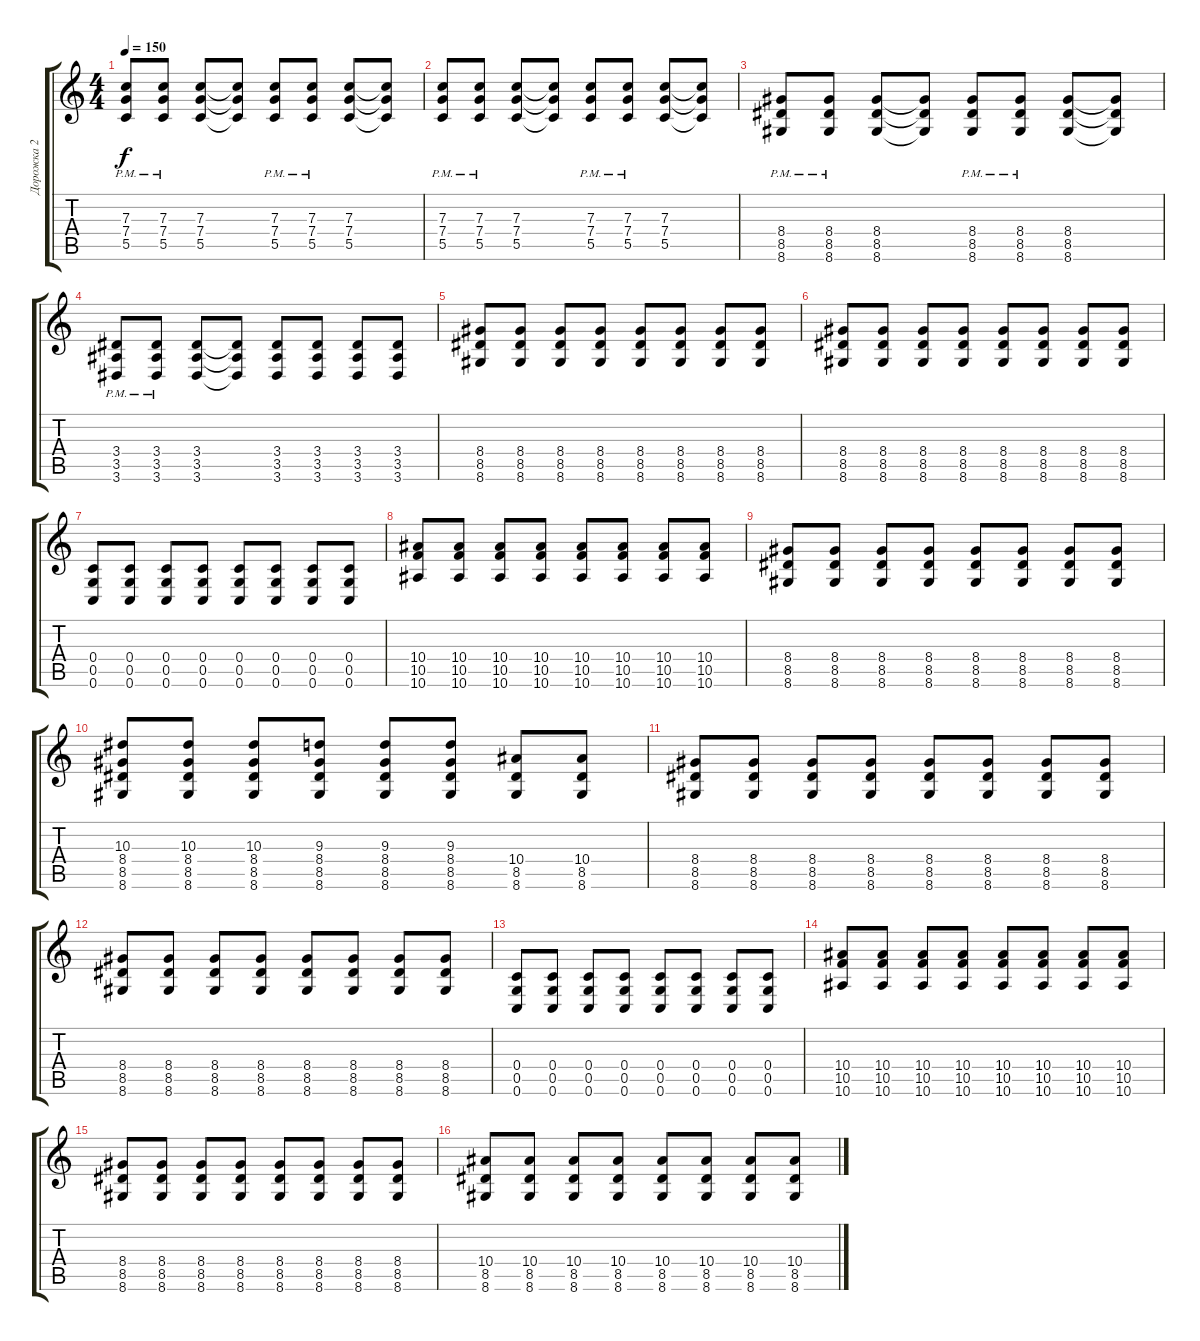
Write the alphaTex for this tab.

\track ("Дорожка 2" "Дорожка 2") {instrument acousticguitarsteel}
\staff {score tabs}
\tuning (D4 A3 F3 C3 G2 C2) {hide}
\ts (4 4)
\tempo 150
\clef g2
\ks c
(7.3{pm} 7.4{pm} 5.5{pm}).8{dy f} (7.3{pm} 7.4{pm} 5.5{pm}).8 (7.3 7.4 5.5).8 (7.3{t} 7.4{t} 5.5{t}).8 (7.3{pm} 7.4{pm} 5.5{pm}).8 (7.3{pm} 7.4{pm} 5.5{pm}).8 (7.3 7.4 5.5).8 (7.3{t} 7.4{t} 5.5{t}).8 |
(7.3{pm} 7.4{pm} 5.5{pm}).8 (7.3{pm} 7.4{pm} 5.5{pm}).8 (7.3 7.4 5.5).8 (7.3{t} 7.4{t} 5.5{t}).8 (7.3{pm} 7.4{pm} 5.5{pm}).8 (7.3{pm} 7.4{pm} 5.5{pm}).8 (7.3 7.4 5.5).8 (7.3{t} 7.4{t} 5.5{t}).8 |
(8.4{pm} 8.5{pm} 8.6{pm}).8 (8.4{pm} 8.5{pm} 8.6{pm}).8 (8.4 8.5 8.6).8 (8.4{t} 8.5{t} 8.6{t}).8 (8.4{pm} 8.5{pm} 8.6{pm}).8 (8.4{pm} 8.5{pm} 8.6{pm}).8 (8.4 8.5 8.6).8 (8.4{t} 8.5{t} 8.6{t}).8 |
(3.4{pm} 3.5{pm} 3.6{pm}).8 (3.4{pm} 3.5{pm} 3.6{pm}).8 (3.4 3.5 3.6).8 (3.4{t} 3.5{t} 3.6{t}).8 (3.4 3.5 3.6).8 (3.4 3.5 3.6).8 (3.4 3.5 3.6).8 (3.4 3.5 3.6).8 |
(8.4 8.5 8.6).8{instrument electricguitarclean} (8.4 8.5 8.6).8 (8.4 8.5 8.6).8 (8.4 8.5 8.6).8 (8.4 8.5 8.6).8 (8.4 8.5 8.6).8 (8.4 8.5 8.6).8 (8.4 8.5 8.6).8 |
(8.4 8.5 8.6).8{instrument electricguitarclean} (8.4 8.5 8.6).8 (8.4 8.5 8.6).8 (8.4 8.5 8.6).8 (8.4 8.5 8.6).8 (8.4 8.5 8.6).8 (8.4 8.5 8.6).8 (8.4 8.5 8.6).8 |
(0.4 0.5 0.6).8 (0.4 0.5 0.6).8 (0.4 0.5 0.6).8 (0.4 0.5 0.6).8 (0.4 0.5 0.6).8 (0.4 0.5 0.6).8 (0.4 0.5 0.6).8 (0.4 0.5 0.6).8 |
(10.4 10.5 10.6).8 (10.4 10.5 10.6).8 (10.4 10.5 10.6).8 (10.4 10.5 10.6).8 (10.4 10.5 10.6).8 (10.4 10.5 10.6).8 (10.4 10.5 10.6).8 (10.4 10.5 10.6).8 |
(8.4 8.5 8.6).8 (8.4 8.5 8.6).8 (8.4 8.5 8.6).8 (8.4 8.5 8.6).8 (8.4 8.5 8.6).8 (8.4 8.5 8.6).8 (8.4 8.5 8.6).8 (8.4 8.5 8.6).8 |
(10.3 8.4 8.5 8.6).8 (10.3 8.4 8.5 8.6).8 (10.3 8.4 8.5 8.6).8 (9.3 8.4 8.5 8.6).8 (9.3 8.4 8.5 8.6).8 (9.3 8.4 8.5 8.6).8 (10.4 8.5 8.6).8 (10.4 8.5 8.6).8 |
(8.4 8.5 8.6).8{instrument electricguitarclean} (8.4 8.5 8.6).8 (8.4 8.5 8.6).8 (8.4 8.5 8.6).8 (8.4 8.5 8.6).8 (8.4 8.5 8.6).8 (8.4 8.5 8.6).8 (8.4 8.5 8.6).8 |
(8.4 8.5 8.6).8{instrument electricguitarclean} (8.4 8.5 8.6).8 (8.4 8.5 8.6).8 (8.4 8.5 8.6).8 (8.4 8.5 8.6).8 (8.4 8.5 8.6).8 (8.4 8.5 8.6).8 (8.4 8.5 8.6).8 |
(0.4 0.5 0.6).8 (0.4 0.5 0.6).8 (0.4 0.5 0.6).8 (0.4 0.5 0.6).8 (0.4 0.5 0.6).8 (0.4 0.5 0.6).8 (0.4 0.5 0.6).8 (0.4 0.5 0.6).8 |
(10.4 10.5 10.6).8 (10.4 10.5 10.6).8 (10.4 10.5 10.6).8 (10.4 10.5 10.6).8 (10.4 10.5 10.6).8 (10.4 10.5 10.6).8 (10.4 10.5 10.6).8 (10.4 10.5 10.6).8 |
(8.4 8.5 8.6).8{instrument electricguitarclean} (8.4 8.5 8.6).8 (8.4 8.5 8.6).8 (8.4 8.5 8.6).8 (8.4 8.5 8.6).8 (8.4 8.5 8.6).8 (8.4 8.5 8.6).8 (8.4 8.5 8.6).8 |
(10.4 8.5 8.6).8{instrument electricguitarclean} (10.4 8.5 8.6).8 (10.4 8.5 8.6).8 (10.4 8.5 8.6).8 (10.4 8.5 8.6).8 (10.4 8.5 8.6).8 (10.4 8.5 8.6).8 (10.4 8.5 8.6).8
